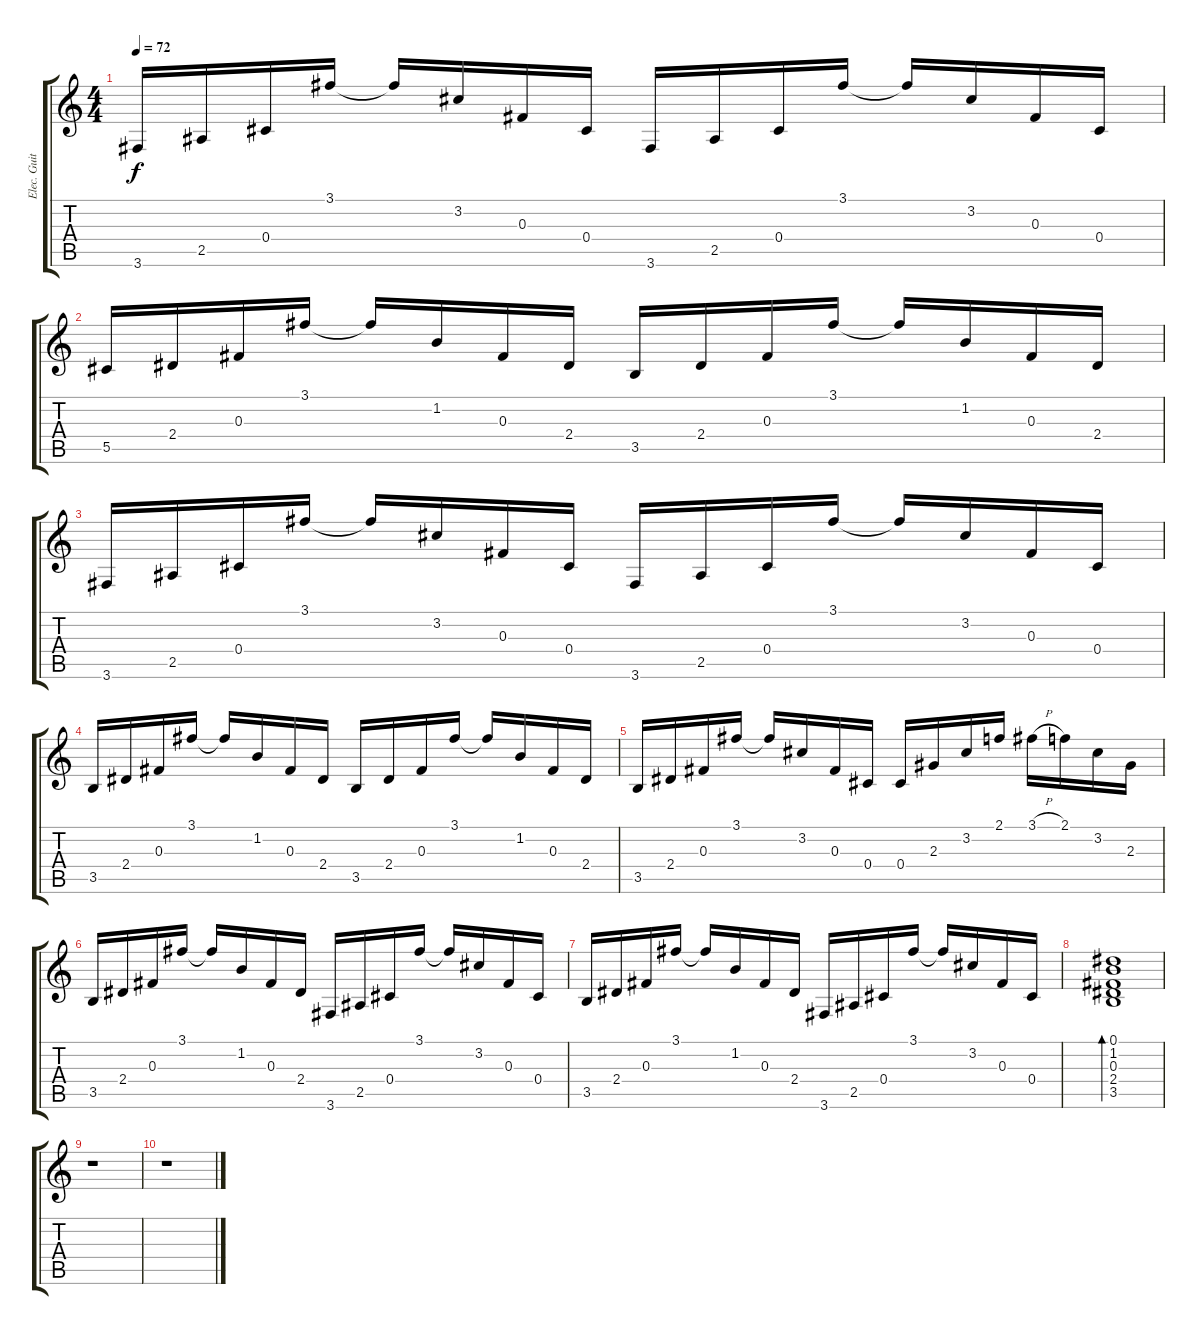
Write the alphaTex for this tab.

\track ("Elec. Guitar Clean" "Elec. Guit") {instrument electricguitarclean}
\staff {score tabs}
\tuning (Eb4 Bb3 Gb3 Db3 Ab2 Eb2) {hide}
\ts (4 4)
\tempo 72
\clef g2
\ks c
3.6.16{dy f} 2.5.16 0.4.16 3.1.16 3.1{t}.16 3.2.16 0.3.16 0.4.16 3.6.16 2.5.16 0.4.16 3.1.16 3.1{t}.16 3.2.16 0.3.16 0.4.16 |
5.5.16 2.4.16 0.3.16 3.1.16 3.1{t}.16 1.2.16 0.3.16 2.4.16 3.5.16 2.4.16 0.3.16 3.1.16 3.1{t}.16 1.2.16 0.3.16 2.4.16 |
3.6.16 2.5.16 0.4.16 3.1.16 3.1{t}.16 3.2.16 0.3.16 0.4.16 3.6.16 2.5.16 0.4.16 3.1.16 3.1{t}.16 3.2.16 0.3.16 0.4.16 |
3.5.16 2.4.16 0.3.16 3.1.16 3.1{t}.16 1.2.16 0.3.16 2.4.16 3.5.16 2.4.16 0.3.16 3.1.16 3.1{t}.16 1.2.16 0.3.16 2.4.16 |
3.5.16 2.4.16 0.3.16 3.1.16 3.1{t}.16 3.2.16 0.3.16 0.4.16 0.4.16 2.3.16 3.2.16 2.1.16 3.1{h}.16 2.1.16 3.2.16 2.3.16 |
3.5.16 2.4.16 0.3.16 3.1.16 3.1{t}.16 1.2.16 0.3.16 2.4.16 3.6.16 2.5.16 0.4.16 3.1.16 3.1{t}.16 3.2.16 0.3.16 0.4.16 |
3.5.16 2.4.16 0.3.16 3.1.16 3.1{t}.16 1.2.16 0.3.16 2.4.16 3.6.16 2.5.16 0.4.16 3.1.16 3.1{t}.16 3.2.16 0.3.16 0.4.16 |
(0.1 1.2 0.3 2.4 3.5).1{bd 240} |
r.1 |
r.1
